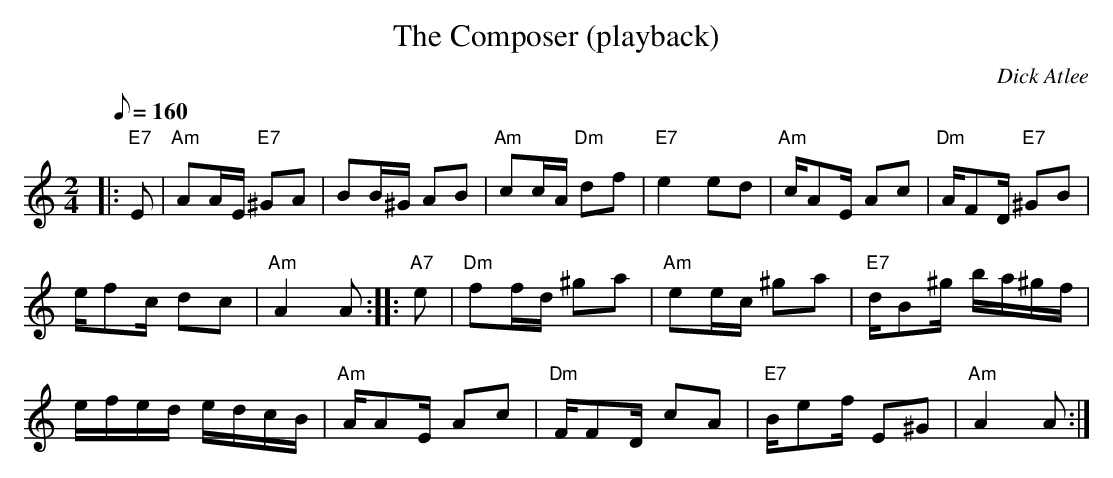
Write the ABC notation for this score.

X:1
T:The Composer (playback)
M:2/4
L:1/16
Q:1/8=160
C:Dick Atlee
K:Am
|: "E7" E2 | "Am" A2AE "E7" ^G2A2 | B2B^G A2B2 |
"Am" c2cA "Dm" d2f2 | "E7" e4 e2d2 |
"Am" cA2E A2c2 | "Dm" AF2D "E7" ^G2B2 | !
ef2c d2c2 | "Am" A4 A2 :|
|: "A7" e2 | "Dm" f2fd ^g2a2 | "Am" e2ec ^g2a2 |
"E7" dB2^g ba^gf | !
efed edcB | "Am" AA2E A2c2 | "Dm" FF2D c2A2 |
"E7" Be2f E2^G2 | "Am" A4 A2 :|
